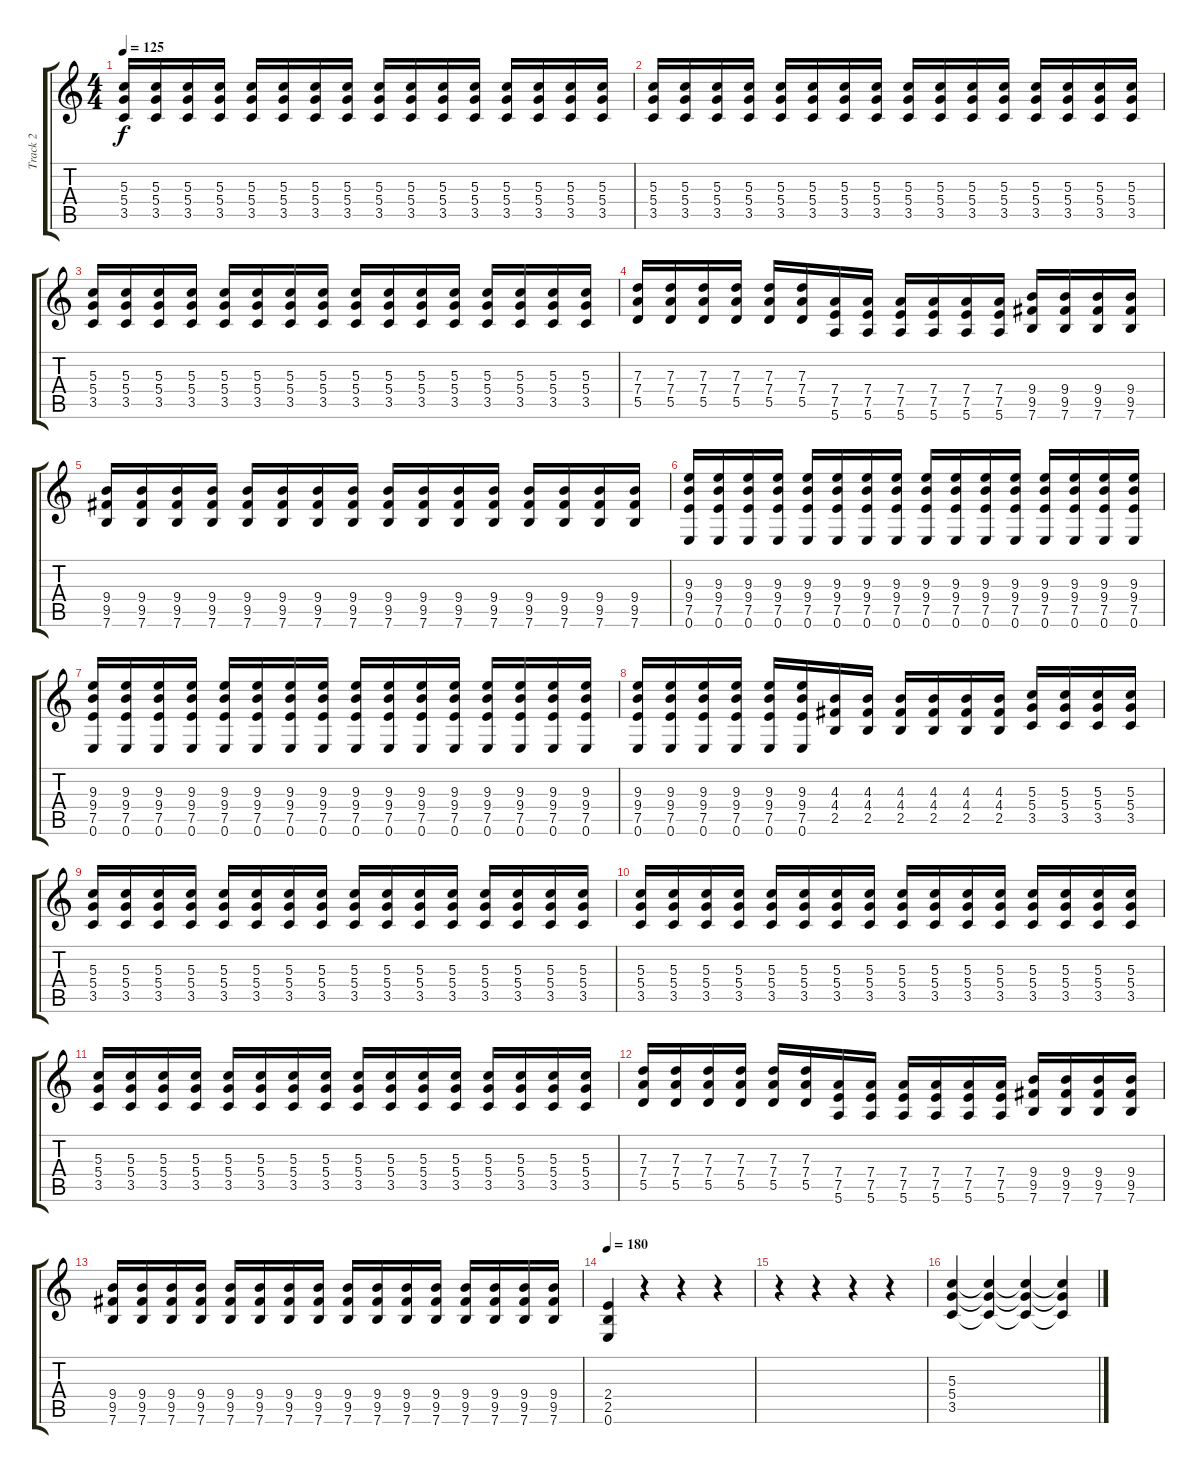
\track ("Track 2" "Track 2") {instrument distortionguitar}
\staff {score tabs}
\tuning (E4 B3 G3 D3 A2 E2) {hide}
\ts (4 4)
\tempo 125
\clef g2
\ks c
(5.3 5.4 3.5).16{dy f} (5.3 5.4 3.5).16 (5.3 5.4 3.5).16 (5.3 5.4 3.5).16 (5.3 5.4 3.5).16 (5.3 5.4 3.5).16 (5.3 5.4 3.5).16 (5.3 5.4 3.5).16 (5.3 5.4 3.5).16 (5.3 5.4 3.5).16 (5.3 5.4 3.5).16 (5.3 5.4 3.5).16 (5.3 5.4 3.5).16 (5.3 5.4 3.5).16 (5.3 5.4 3.5).16 (5.3 5.4 3.5).16 |
(5.3 5.4 3.5).16 (5.3 5.4 3.5).16 (5.3 5.4 3.5).16 (5.3 5.4 3.5).16 (5.3 5.4 3.5).16 (5.3 5.4 3.5).16 (5.3 5.4 3.5).16 (5.3 5.4 3.5).16 (5.3 5.4 3.5).16 (5.3 5.4 3.5).16 (5.3 5.4 3.5).16 (5.3 5.4 3.5).16 (5.3 5.4 3.5).16 (5.3 5.4 3.5).16 (5.3 5.4 3.5).16 (5.3 5.4 3.5).16 |
(5.3 5.4 3.5).16 (5.3 5.4 3.5).16 (5.3 5.4 3.5).16 (5.3 5.4 3.5).16 (5.3 5.4 3.5).16 (5.3 5.4 3.5).16 (5.3 5.4 3.5).16 (5.3 5.4 3.5).16 (5.3 5.4 3.5).16 (5.3 5.4 3.5).16 (5.3 5.4 3.5).16 (5.3 5.4 3.5).16 (5.3 5.4 3.5).16 (5.3 5.4 3.5).16 (5.3 5.4 3.5).16 (5.3 5.4 3.5).16 |
(7.3 7.4 5.5).16 (7.3 7.4 5.5).16 (7.3 7.4 5.5).16 (7.3 7.4 5.5).16 (7.3 7.4 5.5).16 (7.3 7.4 5.5).16 (7.4 7.5 5.6).16 (7.4 7.5 5.6).16 (7.4 7.5 5.6).16 (7.4 7.5 5.6).16 (7.4 7.5 5.6).16 (7.4 7.5 5.6).16 (9.4 9.5 7.6).16 (9.4 9.5 7.6).16 (9.4 9.5 7.6).16 (9.4 9.5 7.6).16 |
(9.4 9.5 7.6).16 (9.4 9.5 7.6).16 (9.4 9.5 7.6).16 (9.4 9.5 7.6).16 (9.4 9.5 7.6).16 (9.4 9.5 7.6).16 (9.4 9.5 7.6).16 (9.4 9.5 7.6).16 (9.4 9.5 7.6).16 (9.4 9.5 7.6).16 (9.4 9.5 7.6).16 (9.4 9.5 7.6).16 (9.4 9.5 7.6).16 (9.4 9.5 7.6).16 (9.4 9.5 7.6).16 (9.4 9.5 7.6).16 |
(9.3 9.4 7.5 0.6).16 (9.3 9.4 7.5 0.6).16 (9.3 9.4 7.5 0.6).16 (9.3 9.4 7.5 0.6).16 (9.3 9.4 7.5 0.6).16 (9.3 9.4 7.5 0.6).16 (9.3 9.4 7.5 0.6).16 (9.3 9.4 7.5 0.6).16 (9.3 9.4 7.5 0.6).16 (9.3 9.4 7.5 0.6).16 (9.3 9.4 7.5 0.6).16 (9.3 9.4 7.5 0.6).16 (9.3 9.4 7.5 0.6).16 (9.3 9.4 7.5 0.6).16 (9.3 9.4 7.5 0.6).16 (9.3 9.4 7.5 0.6).16 |
(9.3 9.4 7.5 0.6).16 (9.3 9.4 7.5 0.6).16 (9.3 9.4 7.5 0.6).16 (9.3 9.4 7.5 0.6).16 (9.3 9.4 7.5 0.6).16 (9.3 9.4 7.5 0.6).16 (9.3 9.4 7.5 0.6).16 (9.3 9.4 7.5 0.6).16 (9.3 9.4 7.5 0.6).16 (9.3 9.4 7.5 0.6).16 (9.3 9.4 7.5 0.6).16 (9.3 9.4 7.5 0.6).16 (9.3 9.4 7.5 0.6).16 (9.3 9.4 7.5 0.6).16 (9.3 9.4 7.5 0.6).16 (9.3 9.4 7.5 0.6).16 |
(9.3 9.4 7.5 0.6).16 (9.3 9.4 7.5 0.6).16 (9.3 9.4 7.5 0.6).16 (9.3 9.4 7.5 0.6).16 (9.3 9.4 7.5 0.6).16 (9.3 9.4 7.5 0.6).16 (4.3 4.4 2.5).16 (4.3 4.4 2.5).16 (4.3 4.4 2.5).16 (4.3 4.4 2.5).16 (4.3 4.4 2.5).16 (4.3 4.4 2.5).16 (5.3 5.4 3.5).16 (5.3 5.4 3.5).16 (5.3 5.4 3.5).16 (5.3 5.4 3.5).16 |
(5.3 5.4 3.5).16 (5.3 5.4 3.5).16 (5.3 5.4 3.5).16 (5.3 5.4 3.5).16 (5.3 5.4 3.5).16 (5.3 5.4 3.5).16 (5.3 5.4 3.5).16 (5.3 5.4 3.5).16 (5.3 5.4 3.5).16 (5.3 5.4 3.5).16 (5.3 5.4 3.5).16 (5.3 5.4 3.5).16 (5.3 5.4 3.5).16 (5.3 5.4 3.5).16 (5.3 5.4 3.5).16 (5.3 5.4 3.5).16 |
(5.3 5.4 3.5).16 (5.3 5.4 3.5).16 (5.3 5.4 3.5).16 (5.3 5.4 3.5).16 (5.3 5.4 3.5).16 (5.3 5.4 3.5).16 (5.3 5.4 3.5).16 (5.3 5.4 3.5).16 (5.3 5.4 3.5).16 (5.3 5.4 3.5).16 (5.3 5.4 3.5).16 (5.3 5.4 3.5).16 (5.3 5.4 3.5).16 (5.3 5.4 3.5).16 (5.3 5.4 3.5).16 (5.3 5.4 3.5).16 |
(5.3 5.4 3.5).16 (5.3 5.4 3.5).16 (5.3 5.4 3.5).16 (5.3 5.4 3.5).16 (5.3 5.4 3.5).16 (5.3 5.4 3.5).16 (5.3 5.4 3.5).16 (5.3 5.4 3.5).16 (5.3 5.4 3.5).16 (5.3 5.4 3.5).16 (5.3 5.4 3.5).16 (5.3 5.4 3.5).16 (5.3 5.4 3.5).16 (5.3 5.4 3.5).16 (5.3 5.4 3.5).16 (5.3 5.4 3.5).16 |
(7.3 7.4 5.5).16 (7.3 7.4 5.5).16 (7.3 7.4 5.5).16 (7.3 7.4 5.5).16 (7.3 7.4 5.5).16 (7.3 7.4 5.5).16 (7.4 7.5 5.6).16 (7.4 7.5 5.6).16 (7.4 7.5 5.6).16 (7.4 7.5 5.6).16 (7.4 7.5 5.6).16 (7.4 7.5 5.6).16 (9.4 9.5 7.6).16 (9.4 9.5 7.6).16 (9.4 9.5 7.6).16 (9.4 9.5 7.6).16 |
(9.4 9.5 7.6).16 (9.4 9.5 7.6).16 (9.4 9.5 7.6).16 (9.4 9.5 7.6).16 (9.4 9.5 7.6).16 (9.4 9.5 7.6).16 (9.4 9.5 7.6).16 (9.4 9.5 7.6).16 (9.4 9.5 7.6).16 (9.4 9.5 7.6).16 (9.4 9.5 7.6).16 (9.4 9.5 7.6).16 (9.4 9.5 7.6).16 (9.4 9.5 7.6).16 (9.4 9.5 7.6).16 (9.4 9.5 7.6).16 |
\tempo 180
(2.4 2.5 0.6).4 r.4 r.4 r.4 |
r.4 r.4 r.4 r.4 |
(5.3 5.4 3.5).4 (5.3{t} 5.4{t} 3.5{t}).4 (5.3{t} 5.4{t} 3.5{t}).4 (5.3{t} 5.4{t} 3.5{t}).4
